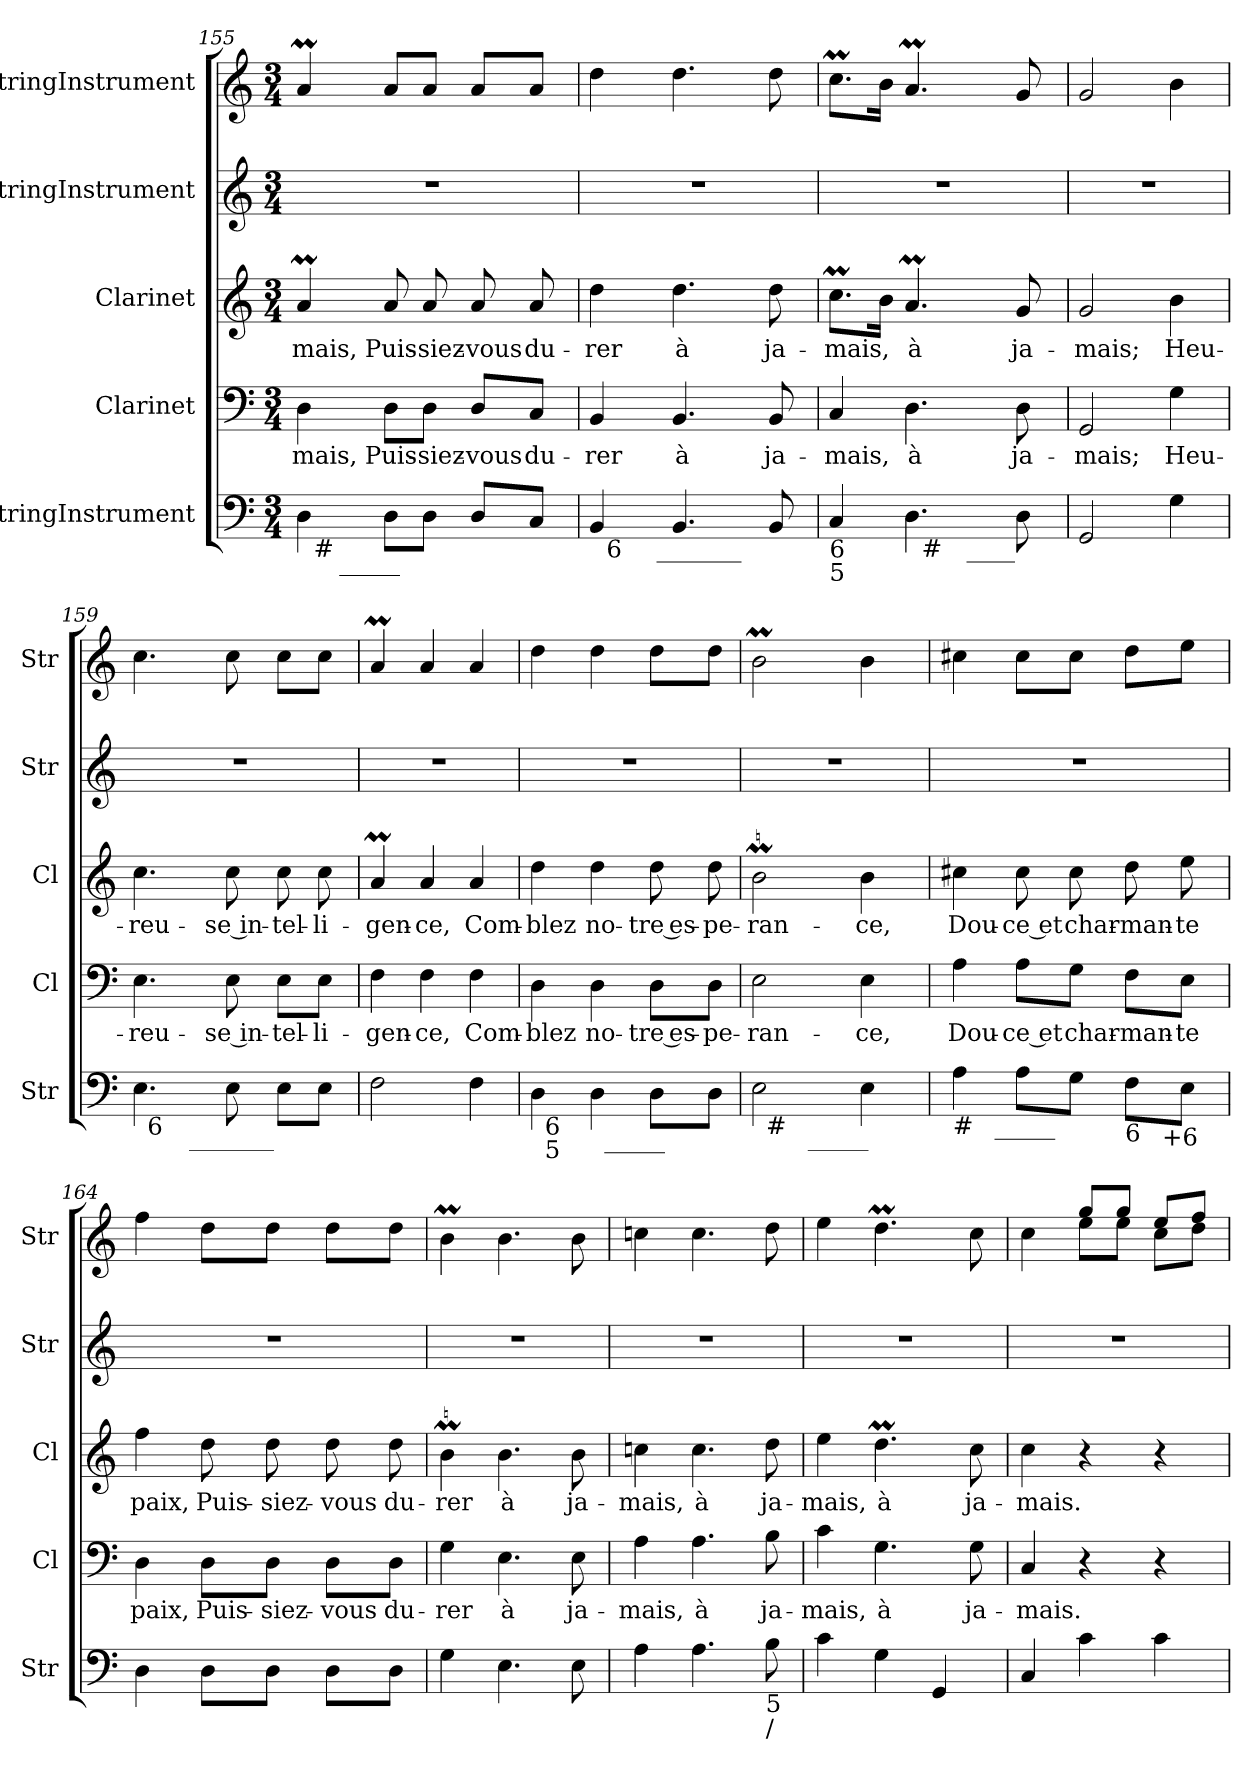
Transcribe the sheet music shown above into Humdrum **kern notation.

**kern	**kern	**text	**kern	**text	**kern	**kern
*part5	*part4	*part4	*part3	*part3	*part2	*part1
*staff5	*staff4	*staff4	*staff3	*staff3	*staff2	*staff1
*I"StringInstrument	*I"Clarinet	*	*I"Clarinet	*	*I"StringInstrument	*I"StringInstrument
*I'Str	*I'Cl	*	*I'Cl	*	*I'Str	*I'Str
*clefF4	*clefF4	*	*clefG2	*	*clefG2	*clefG2
*	*ITrd1c2	*	*ITrd1c2	*	*	*
*k[]	*k[b-e-]	*	*k[b-e-]	*	*k[]	*k[]
*C:	*B-:	*	*B-:	*	*C:	*C:
*M3/4	*M3/4	*	*M3/4	*	*M3/4	*M3/4
=155	=155	=155	=155	=155	=155	=155
*^	*	*	*	*	*	*
*	*^	*	*	*	*	*	*
4D\	32ryy	16.ryy	4C\	-mais,	4gM/	-mais,	2.r	4aM/
!	!LO:TX:b:t=#	!	!	!	!	!	!	!
.	2ryy	.	.	.	.	.	.	.
!	!	!LO:TX:b:t=_____	!	!	!	!	!	!
.	.	2ryy	.	.	.	.	.	.
8D\L	.	.	8C\L	Puis-	8g/	Puis-	.	8a/L
8D\J	.	.	8C\J	-siez-	8g/	-siez-	.	8a/J
8D/L	.	.	8C/L	-vous	8g/	-vous	.	8a/L
.	8..ryy	.	.	.	.	.	.	.
.	.	8ryy	.	.	.	.	.	.
8C/J	.	.	8BB-/J	du-	8g/	du-	.	8a/J
.	.	32ryy	.	.	.	.	.	.
=156	=156	=156	=156	=156	=156	=156	=156	=156
4BB/	32ryy	8..ryy	4AA/	-rer	4cc\	-rer	2.r	4dd\
!	!LO:TX:b:t=6	!	!	!	!	!	!	!
.	2ryy	.	.	.	.	.	.	.
!	!	!LO:TX:b:t=_______	!	!	!	!	!	!
.	.	2ryy	.	.	.	.	.	.
4.BB/	.	.	4.AA/	à	4.cc\	à	.	4.dd\
.	8..ryy	.	.	.	.	.	.	.
8BB/	.	.	8AA/	ja-	8cc\	ja-	.	8dd\
.	.	32ryy	.	.	.	.	.	.
!!LO:LB:g=z
=157	=157	=157	=157	=157	=157	=157	=157	=157
!LO:TX:b:t=6\n5	!	!	!	!	!	!	!	!
4C/	4ryy	4..ryy	4BB-/	-mais,	8.b-M\L	-mais,	2.r	8.ccM\L
.	.	.	.	.	16a\Jk	.	.	16b\Jk
4.D\	32ryy	.	4.C\	à	4.gM/	à	.	4.aM/
!	!LO:TX:b:t=#	!	!	!	!	!	!	!
.	4...ryy	.	.	.	.	.	.	.
!	!	!LO:TX:b:t=____	!	!	!	!	!	!
.	.	4ryy	.	.	.	.	.	.
8D\	.	.	8C\	ja-	8f/	ja-	.	8g/
.	.	16ryy	.	.	.	.	.	.
*v	*v	*v	*	*	*	*	*	*
=158	=158	=158	=158	=158	=158	=158
2GG/	2FF/	-mais;	2f/	-mais;	2.r	2g/
4G\	4F\	Heu-	4a\	Heu-	.	4b\
=159	=159	=159	=159	=159	=159	=159
*^	*	*	*	*	*	*
*	*^	*	*	*	*	*	*
4.E\	32ryy	8..ryy	4.D\	-reu-	4.b-\	-reu-	2.r	4.cc\
!	!LO:TX:b:t=6	!	!	!	!	!	!	!
.	2ryy	.	.	.	.	.	.	.
!	!	!LO:TX:b:t=_______	!	!	!	!	!	!
.	.	2ryy	.	.	.	.	.	.
8E\	.	.	8D\	-se in-	8b-\	-se in-	.	8cc\
8E\L	.	.	8D\L	-tel-	8b-\	-tel-	.	8cc\L
.	8..ryy	.	.	.	.	.	.	.
8E\J	.	.	8D\J	-li-	8b-\	-li-	.	8cc\J
.	.	32ryy	.	.	.	.	.	.
*v	*v	*v	*	*	*	*	*	*
=160	=160	=160	=160	=160	=160	=160
2F\	4E-\	-gen-	4gM/	-gen-	2.r	4aM/
.	4E-\	-ce,	4g/	-ce,	.	4a/
4F\	4E-\	Com-	4g/	Com-	.	4a/
=161	=161	=161	=161	=161	=161	=161
*^	*	*	*	*	*	*
*	*^	*	*	*	*	*	*
4D\	32ryy	4ryy	4C\	-blez	4cc\	-blez	2.r	4dd\
!	!LO:TX:b:t=6\n5	!	!	!	!	!	!	!
.	2ryy	.	.	.	.	.	.	.
4D\	.	32ryy	4C\	no-	4cc\	no-	.	4dd\
!	!	!LO:TX:b:t=_____	!	!	!	!	!	!
.	.	4...ryy	.	.	.	.	.	.
8D\L	.	.	8C\L	-tre es-	8cc\	-tre es-	.	8dd\L
.	8..ryy	.	.	.	.	.	.	.
8D\J	.	.	8C\J	-pe-	8cc\	-pe-	.	8dd\J
=162	=162	=162	=162	=162	=162	=162	=162	=162
2E\	32ryy	8..ryy	2D\	-ran-	2aM\	-ran-	2.r	2bm\
!	!LO:TX:b:t=#	!	!	!	!	!	!	!
.	2ryy	.	.	.	.	.	.	.
!	!	!LO:TX:b:t=_____	!	!	!	!	!	!
.	.	2ryy	.	.	.	.	.	.
4E\	.	.	4D\	-ce,	4a\	-ce,	.	4b\
.	8..ryy	.	.	.	.	.	.	.
.	.	32ryy	.	.	.	.	.	.
!!LO:PB:g=z
=163	=163	=163	=163	=163	=163	=163	=163	=163
!LO:TX:b:t=#	!	!	!	!	!	!	!	!
4A\	8.ryy	2ryy	4G\	Dou-	4bn\	Dou-	2.r	4cc#X\
!	!LO:TX:b:t=_____	!	!	!	!	!	!	!
.	2ryy	.	.	.	.	.	.	.
8A\L	.	.	8G\L	-ce et	8b\	-ce et	.	8cc#\L
8G\J	.	.	8F\J	char-	8b\	char-	.	8cc#\J
!LO:TX:b:t=6	!	!	!	!	!	!	!	!
8F\L	.	16.ryy	8E-\L	-man-	8cc\	-man-	.	8dd\L
!	!	!LO:TX:b:t=+6	!	!	!	!	!	!
.	.	8ryy	.	.	.	.	.	.
8E\J	.	.	8D\J	-te	8dd\	-te	.	8ee\J
.	16ryy	.	.	.	.	.	.	.
.	.	32ryy	.	.	.	.	.	.
*v	*v	*v	*	*	*	*	*	*
=164	=164	=164	=164	=164	=164	=164
4D\	4C\	paix,	4ee-\	paix,	2.r	4ff\
8D\L	8C\L	Puis-	8cc\	Puis-	.	8dd\L
8D\J	8C\J	-siez-	8cc\	-siez-	.	8dd\J
8D\L	8C\L	-vous	8cc\	-vous	.	8dd\L
8D\J	8C\J	du-	8cc\	du-	.	8dd\J
=165	=165	=165	=165	=165	=165	=165
4G\	4F\	-rer	4aM\	-rer	2.r	4bm\
4.E\	4.D\	à	4.a\	à	.	4.b\
8E\	8D\	ja-	8a\	ja-	.	8b\
=166	=166	=166	=166	=166	=166	=166
4A\	4G\	-mais,	4b-X\	-mais,	2.r	4ccn\
4.A\	4.G\	à	4.b-\	à	.	4.cc\
!LO:TX:b:t=5	!	!	!	!	!	!
!LO:TX:b:t=/	!	!	!	!	!	!
8B\	8A\	ja-	8cc\	ja-	.	8dd\
=167	=167	=167	=167	=167	=167	=167
4c\	4B-\	-mais,	4dd\	-mais,	2.r	4ee\
4G\	4.F\	à	4.ccM\	à	.	4.ddM\
4GG/	.	.	.	.	.	.
.	8F\	ja-	8b-\	ja-	.	8cc\
!!LO:LB:g=z
=168	=168	=168	=168	=168	=168	=168
*	*	*	*	*	*	*^
4C/	4BB-/	-mais.	4b-\	-mais.	2.r	4cc\	4ryy
4c\	4r	.	4r	.	.	8ee\L	8gg/L
.	.	.	.	.	.	8ee\J	8gg/J
4c\	4r	.	4r	.	.	8cc\L	8ee/L
.	.	.	.	.	.	8dd\J	8ff/J
*	*	*	*	*	*	*v	*v
=	=	=	=	=	=	=
*-	*-	*-	*-	*-	*-	*-
